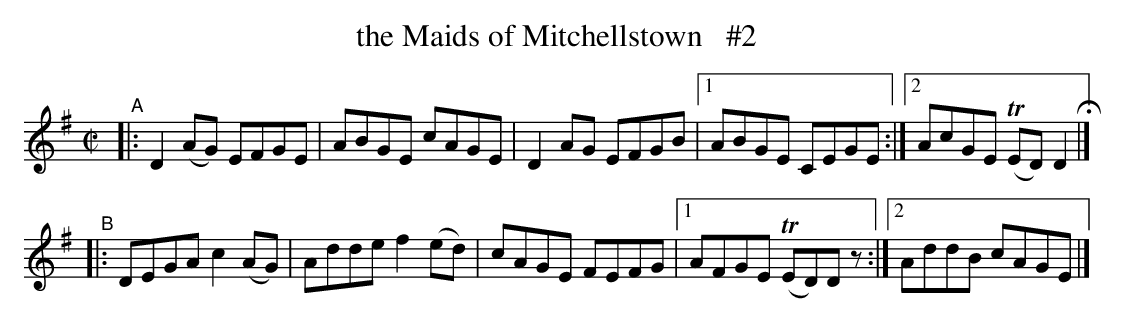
X:1
T: the Maids of Mitchellstown   #2
M: C|
L: 1/8
K: Dmix
"^A"\
|: D2(AG) EFGE | ABGE cAGE | D2AG EFGB |[1 ABGE CEGE :|[2 AcGE (TED)D2 H |]
"^B"\
|: DEGA c2(AG) | Adde f2(ed) | cAGE FEFG |[1 AFGE (TED)Dz :|[2 AddB cAGE |]
